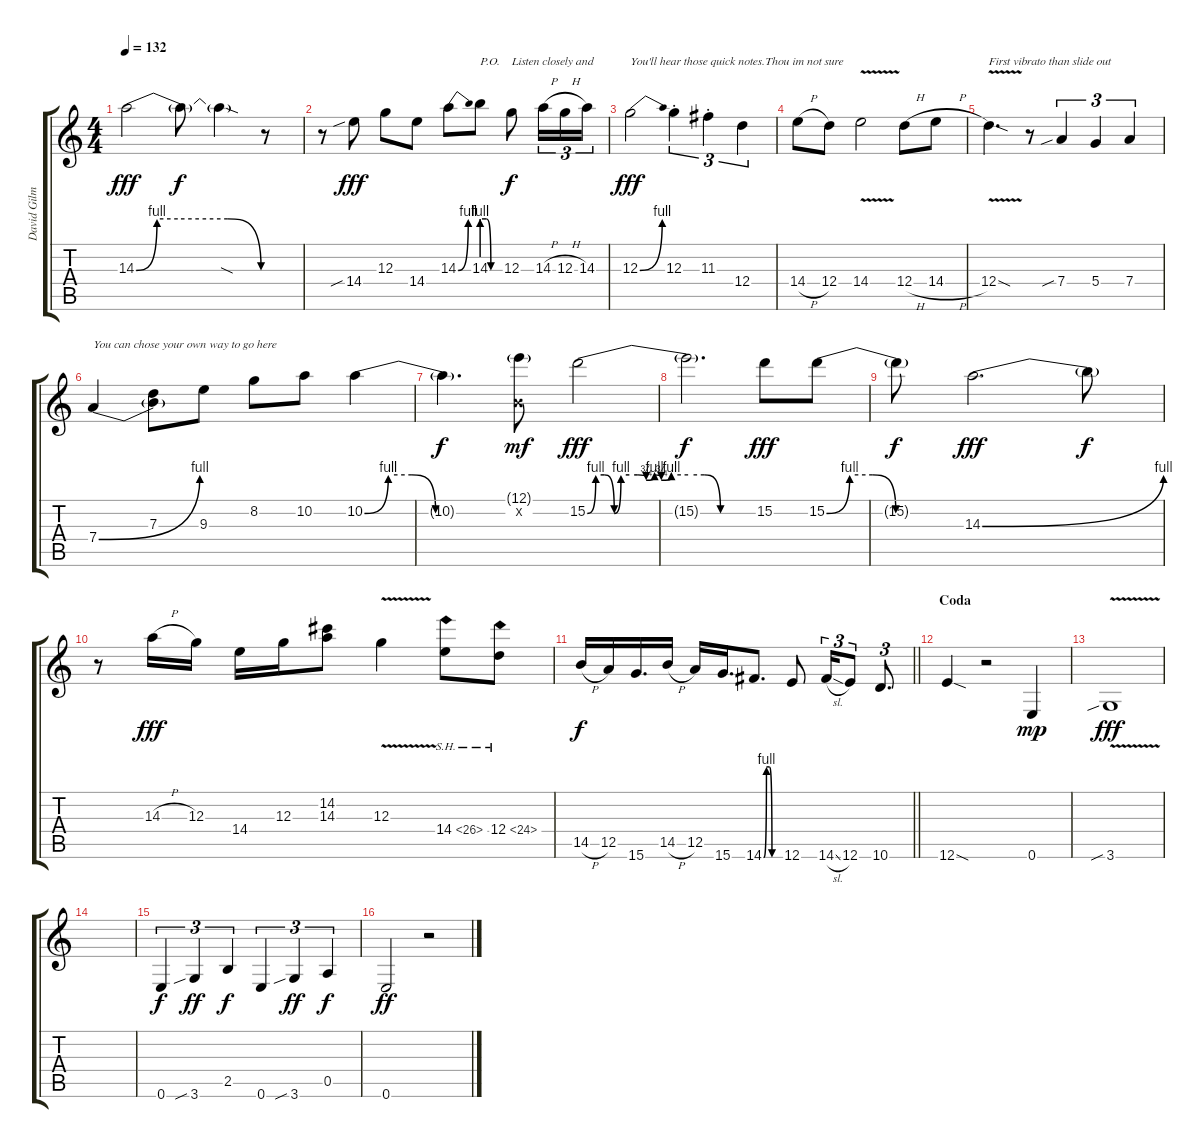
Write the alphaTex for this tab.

\track ("David Gilmour - Solo" "David Gilm") {instrument overdrivenguitar}
\staff {score tabs}
\tuning (E4 B3 G3 D3 A2 E2) {hide}
\ts (4 4)
\tempo 132
\clef g2
\ks c
14.3{be (custom 0 0 10 4 20 4 44 4 60 0)}.2{dy fff} 14.3{t}.8{dy f} 14.3{sod t}.4 r.8 |
r.8 14.4{sib}.8{dy fff} 12.3.8 14.4.8 14.3{be (bend 0 0 60 4)}.8 14.3{be (custom 0 4 15 4 30 0 60 0)}.8{txt "P.O."} 12.3.8{txt "Listen closely and " dy f} 14.3{h}.16{tu (3 2)} 12.3{h}.16{tu (3 2)} 14.3.16{tu (3 2)} |
12.3{be (bend 0 0 60 4)}.2{txt "You'll hear those quick notes.Thou im not sure" dy fff} 12.3{st}.4{tu (3 2)} 11.3{st}.4{tu (3 2)} 12.4.4{tu (3 2)} |
14.4{h}.8 12.4.8 14.4{v}.2 12.4{h}.8 14.4{h}.8 |
12.4{v sod}.4{d txt "First vibrato than slide out"} r.8 7.4{sib}.4{tu (3 2)} 5.4.4{tu (3 2)} 7.4.4{tu (3 2)} |
7.4{be (bend 0 0 60 4)}.4{txt "You can chose your own way to go here "} (7.3 7.4{t}).8 9.3.8 8.2.8 10.2.8 10.2{be (custom 0 0 10 4 20 4 30 0 60 0)}.4 |
10.2{t}.4{d dy f} (12.1{g} 0.2{x}).8{dy mf} 15.2{be (custom 0 0 5 4 10 4 16 0 20 4 25 4 30 4 35 3 40 4 44 3 50 4 60 4)}.2{dy fff} |
15.2{be (custom 0 4 15 4 30 0 60 0) t}.2{d dy f} 15.2.8{dy fff} 15.2{be (custom 0 0 10 4 20 4 30 0 60 0)}.8 |
15.2{t}.8{dy f} 14.3{be (bend 0 0 60 4)}.2{d dy fff} 14.3{t}.8{dy f} |
r.8 14.3{h}.16{dy fff} 12.3.16 14.4.16 12.3.16 (14.2 14.3).8 12.3{v}.4 14.4{sh 12}.8 12.4{sh 12}.8 |
\barLineRight lightlight
14.5{h}.16{dy f} 12.5.16 15.6.16{d} 14.5{h}.16 12.5.16 15.6.16{d} 14.6{be (custom 0 0 10 4 20 4 30 0 60 0)}.8{d} 12.6.8 14.6{sl}.16{tu (3 2)} 12.6.8{tu (3 2)} 10.6.8{d tu (3 2)} |
\section ("" "Coda")
12.6{sod}.4 r.2 0.6.4{dy mp} |
3.6{v sib}.1{dy fff} |
|
0.6.4{tu (3 2) dy f} 3.6{sib}.4{tu (3 2) dy ff} 2.5.4{tu (3 2) dy f} 0.6.4{tu (3 2)} 3.6{sib}.4{tu (3 2) dy ff} 0.5.4{tu (3 2) dy f} |
0.6.2{dy ff} r.2
